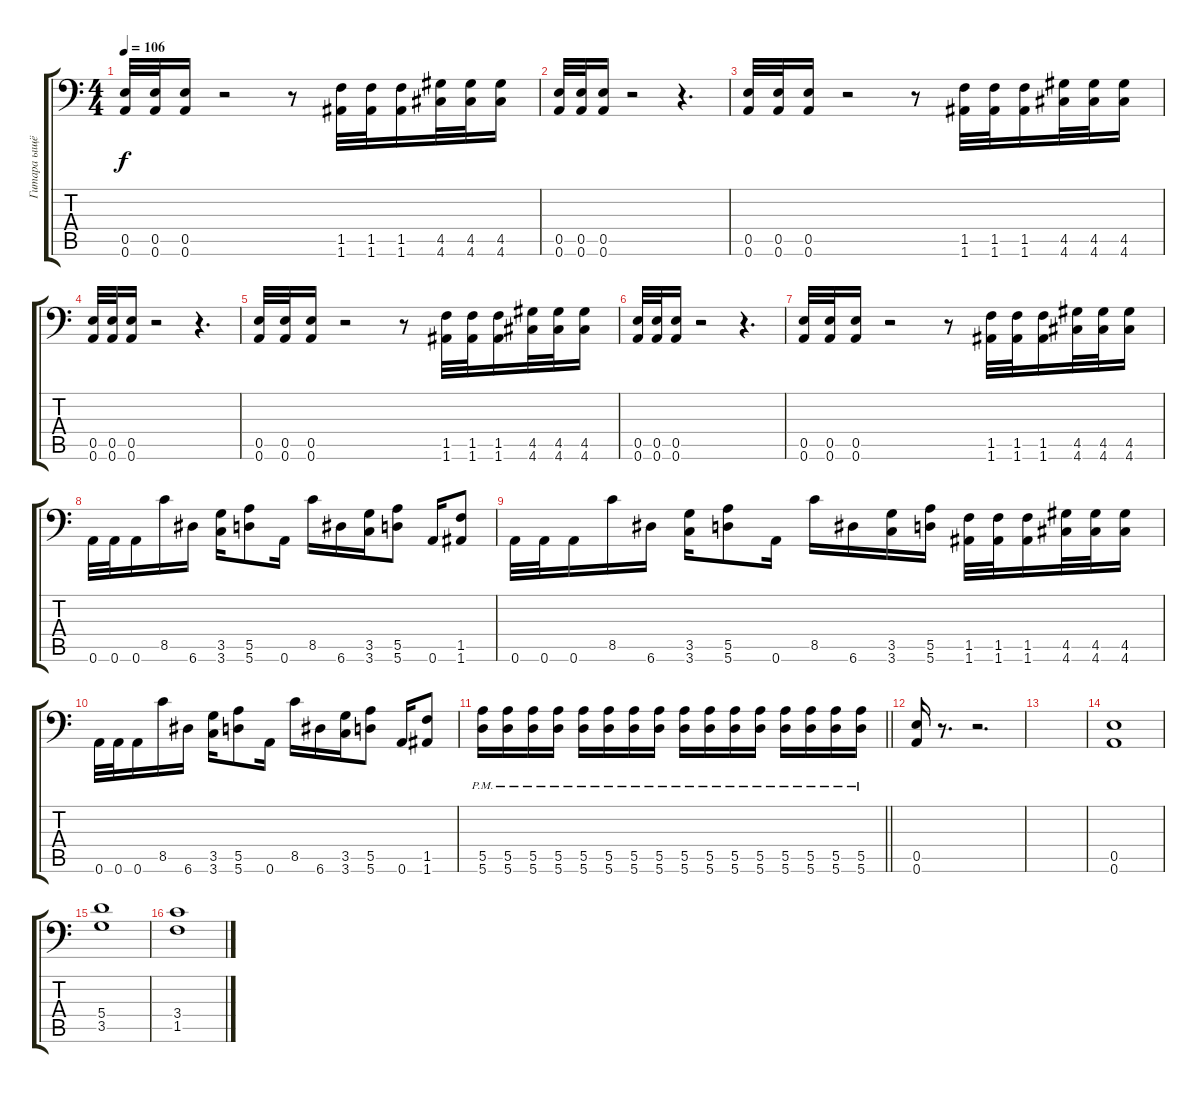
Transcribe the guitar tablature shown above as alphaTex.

\track ("Гитара ыщё" "Гитара ыщё") {instrument distortionguitar}
\staff {score tabs}
\tuning (B3 Gb3 D3 A2 E2 A1) {hide}
\ts (4 4)
\tempo 106
\clef f4
\ks c
(0.5 0.6).32{dy f} (0.5 0.6).32 (0.5 0.6).16 r.2 r.8 (1.5 1.6).32 (1.5 1.6).32 (1.5 1.6).16 (4.5 4.6).32 (4.5 4.6).32 (4.5 4.6).16 |
(0.5 0.6).32 (0.5 0.6).32 (0.5 0.6).16 r.2 r.4{d} |
(0.5 0.6).32 (0.5 0.6).32 (0.5 0.6).16 r.2 r.8 (1.5 1.6).32 (1.5 1.6).32 (1.5 1.6).16 (4.5 4.6).32 (4.5 4.6).32 (4.5 4.6).16 |
(0.5 0.6).32 (0.5 0.6).32 (0.5 0.6).16 r.2 r.4{d} |
(0.5 0.6).32 (0.5 0.6).32 (0.5 0.6).16 r.2 r.8 (1.5 1.6).32 (1.5 1.6).32 (1.5 1.6).16 (4.5 4.6).32 (4.5 4.6).32 (4.5 4.6).16 |
(0.5 0.6).32 (0.5 0.6).32 (0.5 0.6).16 r.2 r.4{d} |
(0.5 0.6).32 (0.5 0.6).32 (0.5 0.6).16 r.2 r.8 (1.5 1.6).32 (1.5 1.6).32 (1.5 1.6).16 (4.5 4.6).32 (4.5 4.6).32 (4.5 4.6).16 |
0.6.32 0.6.32 0.6.16 8.5.16 6.6.16 (3.5 3.6).16 (5.5 5.6).8 0.6.16 8.5.16 6.6.16 (3.5 3.6).16 (5.5 5.6).8 0.6.16 (1.5 1.6).8 |
0.6.32 0.6.32 0.6.16 8.5.16 6.6.16 (3.5 3.6).16 (5.5 5.6).8 0.6.16 8.5.16 6.6.16 (3.5 3.6).16 (5.5 5.6).16 (1.5 1.6).32 (1.5 1.6).32 (1.5 1.6).16 (4.5 4.6).32 (4.5 4.6).32 (4.5 4.6).16 |
0.6.32 0.6.32 0.6.16 8.5.16 6.6.16 (3.5 3.6).16 (5.5 5.6).8 0.6.16 8.5.16 6.6.16 (3.5 3.6).16 (5.5 5.6).8 0.6.16 (1.5 1.6).8 |
\barLineRight lightlight
(5.5{pm} 5.6{pm}).16 (5.5{pm} 5.6{pm}).16 (5.5{pm} 5.6{pm}).16 (5.5{pm} 5.6{pm}).16 (5.5{pm} 5.6{pm}).16 (5.5{pm} 5.6{pm}).16 (5.5{pm} 5.6{pm}).16 (5.5{pm} 5.6{pm}).16 (5.5{pm} 5.6{pm}).16 (5.5{pm} 5.6{pm}).16 (5.5{pm} 5.6{pm}).16 (5.5{pm} 5.6{pm}).16 (5.5{pm} 5.6{pm}).16 (5.5{pm} 5.6{pm}).16 (5.5{pm} 5.6{pm}).16 (5.5{pm} 5.6{pm}).16 |
(0.5 0.6).16 r.8{d} r.2{d} |
|
(0.5 0.6).1 |
(5.4 3.5).1 |
(3.4 1.5).1
